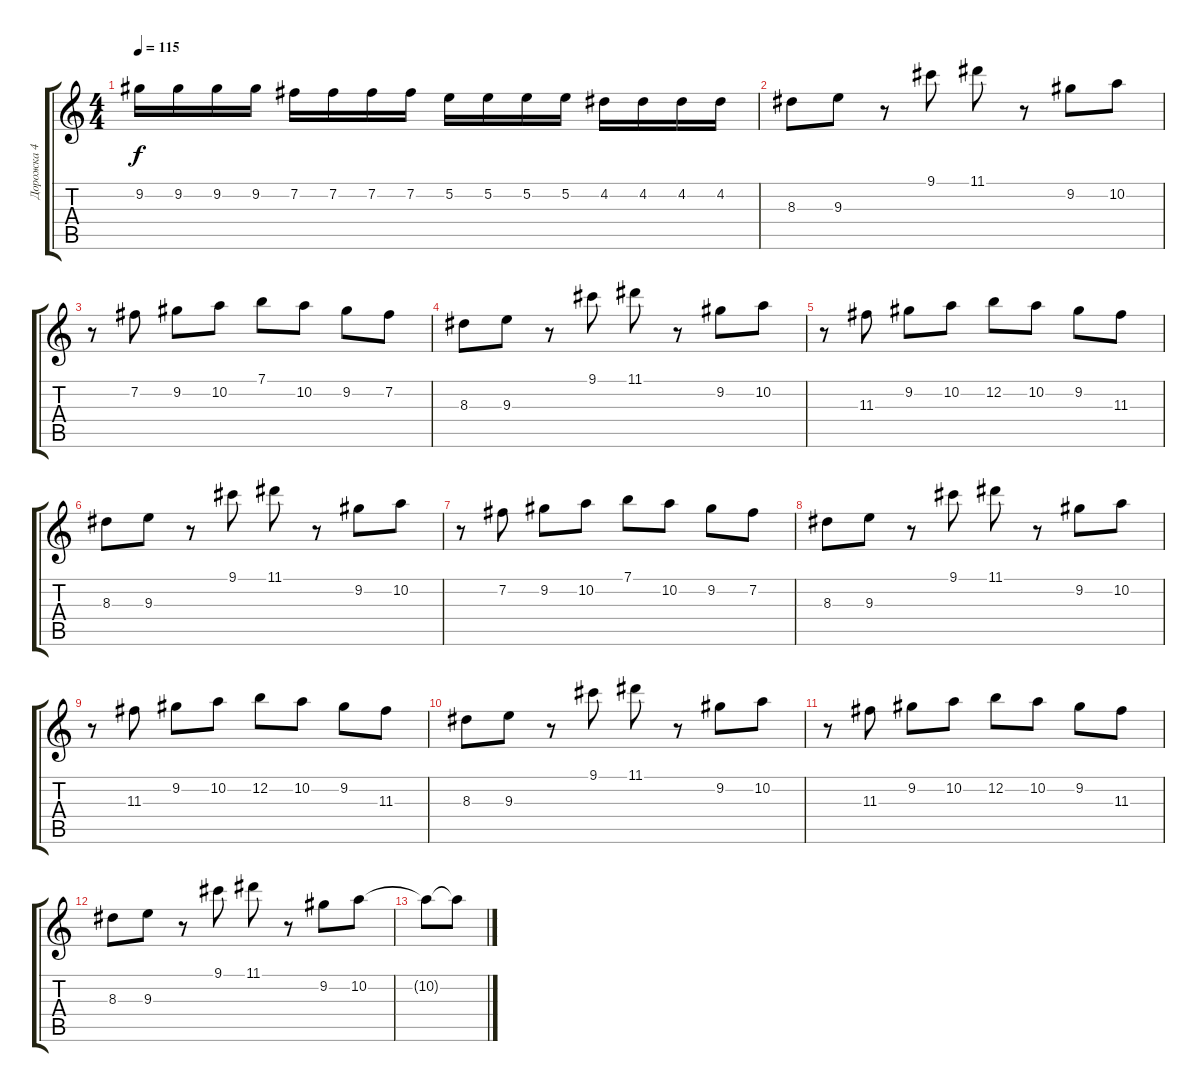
\track ("Дорожка 4" "Дорожка 4") {instrument distortionguitar}
\staff {score tabs}
\tuning (E4 B3 G3 D3 A2 E2) {hide}
\ts (4 4)
\tempo 115
\clef g2
\ks c
9.2.16{dy f} 9.2.16 9.2.16 9.2.16 7.2.16 7.2.16 7.2.16 7.2.16 5.2.16 5.2.16 5.2.16 5.2.16 4.2.16 4.2.16 4.2.16 4.2.16 |
8.3.8 9.3.8 r.8 9.1.8 11.1.8 r.8 9.2.8 10.2.8 |
r.8 7.2.8 9.2.8 10.2.8 7.1.8 10.2.8 9.2.8 7.2.8 |
8.3.8 9.3.8 r.8 9.1.8 11.1.8 r.8 9.2.8 10.2.8 |
r.8 11.3.8 9.2.8 10.2.8 12.2.8 10.2.8 9.2.8 11.3.8 |
8.3.8 9.3.8 r.8 9.1.8 11.1.8 r.8 9.2.8 10.2.8 |
r.8 7.2.8 9.2.8 10.2.8 7.1.8 10.2.8 9.2.8 7.2.8 |
8.3.8 9.3.8 r.8 9.1.8 11.1.8 r.8 9.2.8 10.2.8 |
r.8 11.3.8 9.2.8 10.2.8 12.2.8 10.2.8 9.2.8 11.3.8 |
8.3.8 9.3.8 r.8 9.1.8 11.1.8 r.8 9.2.8 10.2.8 |
r.8 11.3.8 9.2.8 10.2.8 12.2.8 10.2.8 9.2.8 11.3.8 |
8.3.8 9.3.8 r.8 9.1.8 11.1.8 r.8 9.2.8 10.2.8 |
10.2{t}.8 10.2{t}.8
